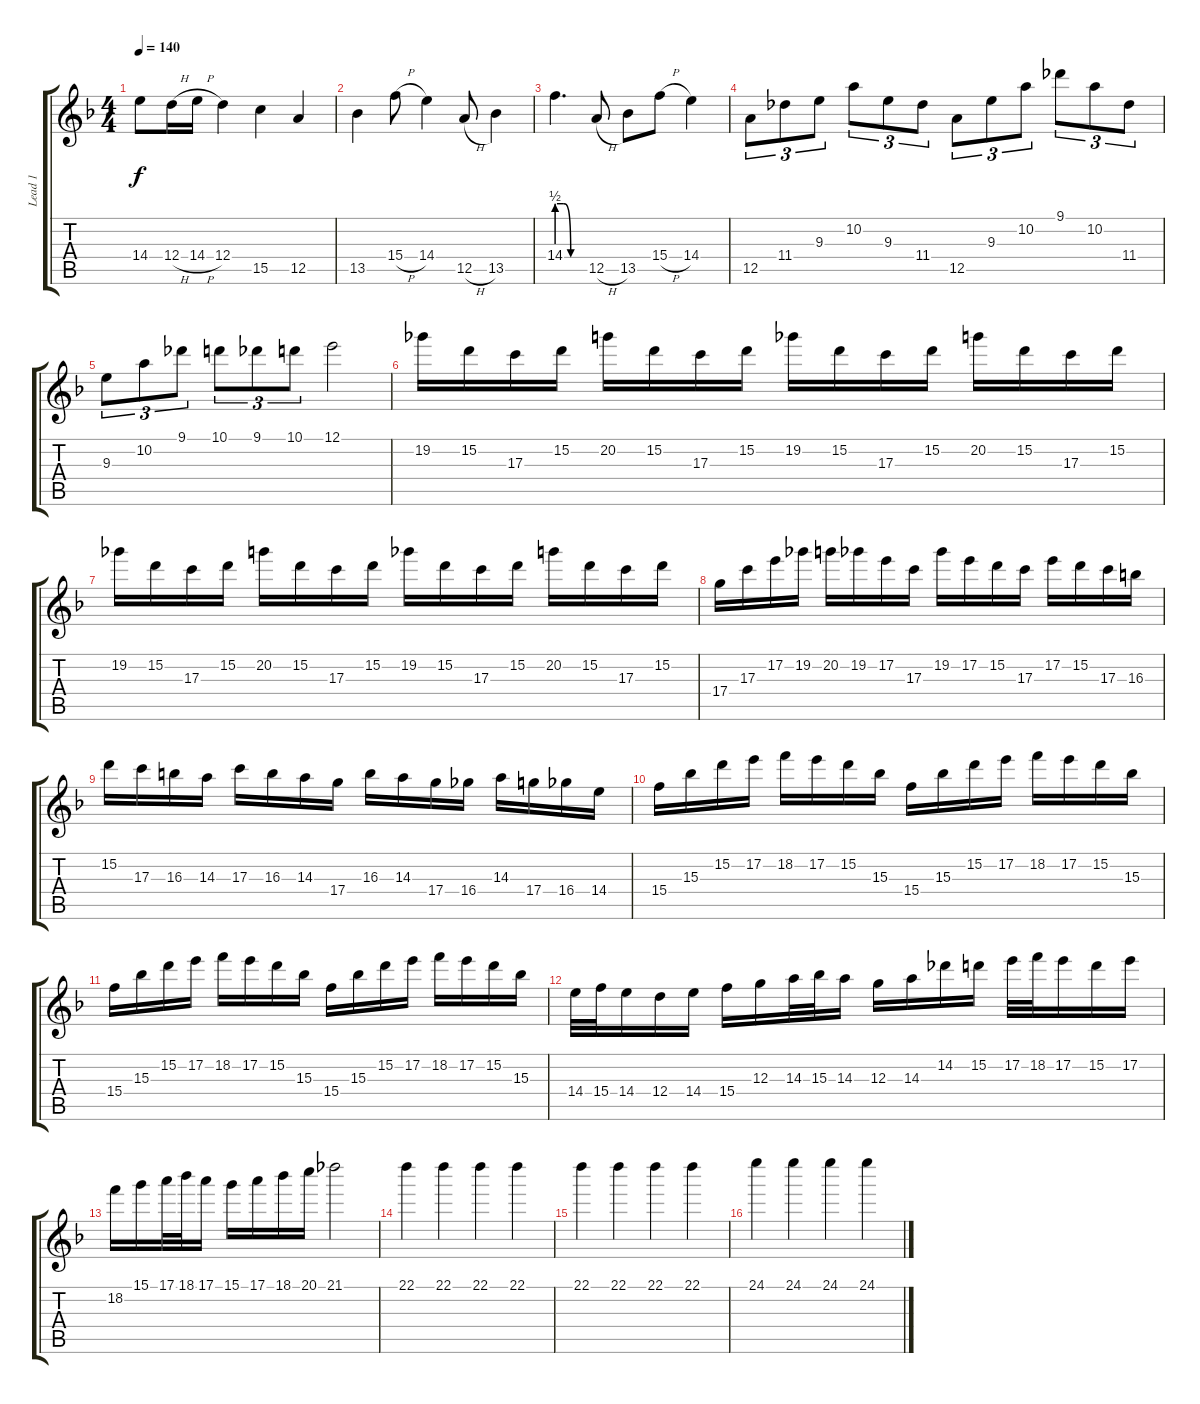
\track ("Lead 1" "Lead 1") {instrument distortionguitar}
\staff {score tabs}
\tuning (E4 B3 G3 D3 A2 D2) {hide}
\ts (4 4)
\tempo 140
\clef g2
\ks dminor
14.4{t}.8{dy f} 12.4{h}.16 14.4{h}.16 12.4.4 15.5.4 12.5.4 |
13.5.4 15.4{h}.8 14.4.4 12.5{h}.8 13.5.4 |
14.4{be (custom 0 2 15 2 30 0 60 0)}.4{d} 12.5{h}.8 13.5.8 15.4{h}.8 14.4.4 |
12.5.8{tu (3 2)} 11.4.8{tu (3 2)} 9.3.8{tu (3 2)} 10.2.8{tu (3 2)} 9.3.8{tu (3 2)} 11.4.8{tu (3 2)} 12.5.8{tu (3 2)} 9.3.8{tu (3 2)} 10.2.8{tu (3 2)} 9.1.8{tu (3 2)} 10.2.8{tu (3 2)} 11.4.8{tu (3 2)} |
9.3.8{tu (3 2)} 10.2.8{tu (3 2)} 9.1.8{tu (3 2)} 10.1.8{tu (3 2)} 9.1.8{tu (3 2)} 10.1.8{tu (3 2)} 12.1.2 |
19.2.16 15.2.16 17.3.16 15.2.16 20.2.16 15.2.16 17.3.16 15.2.16 19.2.16 15.2.16 17.3.16 15.2.16 20.2.16 15.2.16 17.3.16 15.2.16 |
19.2.16 15.2.16 17.3.16 15.2.16 20.2.16 15.2.16 17.3.16 15.2.16 19.2.16 15.2.16 17.3.16 15.2.16 20.2.16 15.2.16 17.3.16 15.2.16 |
17.4.16 17.3.16 17.2.16 19.2.16 20.2.16 19.2.16 17.2.16 17.3.16 19.2.16 17.2.16 15.2.16 17.3.16 17.2.16 15.2.16 17.3.16 16.3.16 |
15.2.16 17.3.16 16.3.16 14.3.16 17.3.16 16.3.16 14.3.16 17.4.16 16.3.16 14.3.16 17.4.16 16.4.16 14.3.16 17.4.16 16.4.16 14.4.16 |
15.4.16 15.3.16 15.2.16 17.2.16 18.2.16 17.2.16 15.2.16 15.3.16 15.4.16 15.3.16 15.2.16 17.2.16 18.2.16 17.2.16 15.2.16 15.3.16 |
15.4.16 15.3.16 15.2.16 17.2.16 18.2.16 17.2.16 15.2.16 15.3.16 15.4.16 15.3.16 15.2.16 17.2.16 18.2.16 17.2.16 15.2.16 15.3.16 |
14.4.32 15.4.32 14.4.16 12.4.16 14.4.16 15.4.16 12.3.16 14.3.32 15.3.32 14.3.16 12.3.16 14.3.16 14.2.16 15.2.16 17.2.32 18.2.32 17.2.16 15.2.16 17.2.16 |
18.2.16 15.1.16 17.1.32 18.1.32 17.1.16 15.1.16 17.1.16 18.1.16 20.1.16 21.1.2 |
22.1.4 22.1.4 22.1.4 22.1.4 |
22.1.4 22.1.4 22.1.4 22.1.4 |
24.1.4 24.1.4 24.1.4 24.1.4
